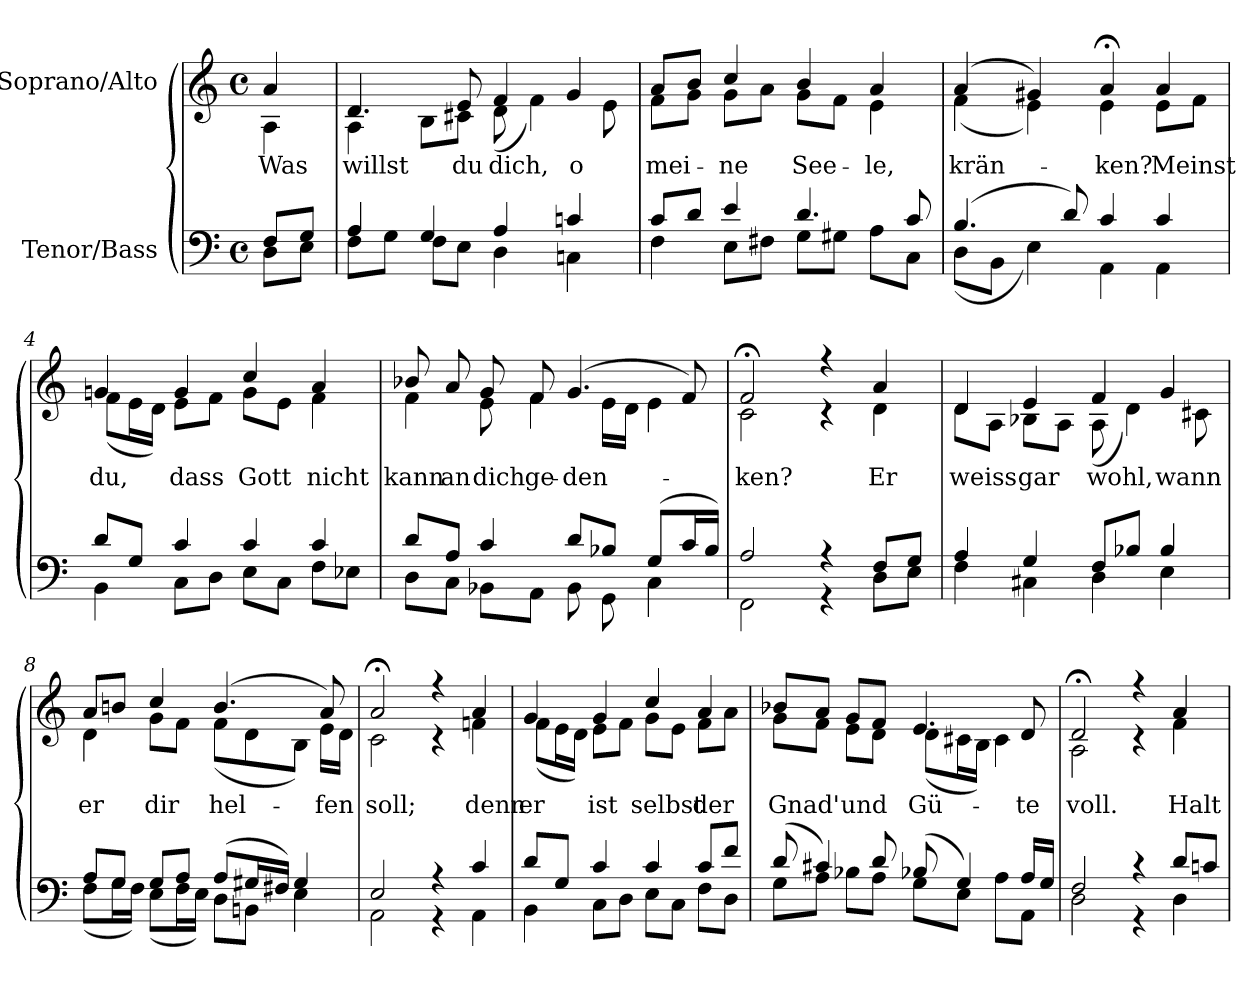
**kern	**kern	**text
*part2	*part1	*part1
*staff2	*staff1	*staff1
*I"Tenor/Bass	*I"Soprano/Alto	*
*clefF4	*clefG2	*
*k[]	*k[]	*
*M4/4	*M4/4	*
*met(c)	*met(c)	*
=	=	=
*^	*	*
!	!	!	!LO:LY:b
*	*	*^	*
8F/L	8D\L	4a/	4A\	Was
8G/J	8E\J	.	.	.
=1	=1	=1	=1	=1
!	!	!	!	!LO:LY:b
4A/	8F\L	4.d/	4A\	willst
.	8G\J	.	.	.
4G/	8F\L	.	8B\L	.
!	!	!	!	!LO:LY:b
.	8E\J	8e/	8c#X\J	du
!	!	!	!	!LO:LY:b
4A/	4D\	4f/	(8d\	dich,
.	.	.	4f\)	.
!	!	!	!	!LO:LY:b
4cn/	4Cn\	4g/	.	o
.	.	.	8e\	.
=2	=2	=2	=2	=2
!	!	!	!	!LO:LY:b
8c/L	4F\	8a/L	8f\L	mei-
8d/J	.	8b/J	8g\J	.
!	!	!	!	!LO:LY:b
4e/	8E\L	4cc/	8g\L	-ne
.	8F#X\J	.	8a\J	.
!	!	!	!	!LO:LY:b
4.d/	8G\L	4b/	8g\L	See-
.	8G#X\J	.	8f\J	.
!	!	!	!	!LO:LY:b
.	8A\L	4a/	4e\	-le,
8c/	8C\J	.	.	.
=3	=3	=3	=3	=3
!	!	!	!	!LO:LY:b
(4.B/	(8D\L	(4a/	(4f\	krän-
.	8BB\J	.	.	.
.	4E\)	4g#X/)	4e\)	.
8d/)	.	.	.	.
!	!	!	!	!LO:LY:b
4c/	4AA\	4a;</	4e\	-ken?
!	!	!	!	!LO:LY:b
4c/	4AA\	4a/	8e\L	Meinst
.	.	.	8f\J	.
=4	=4	=4	=4	=4
!	!	!	!	!LO:LY:b
8d/L	4BB\	4gn/	(8f\L	du,
8G/J	.	.	16e\L	.
.	.	.	16d\JJ)	.
!	!	!	!	!LO:LY:b
4c/	8C\L	4g/	8e\L	dass
.	8D\J	.	8f\J	.
!	!	!	!	!LO:LY:b
4c/	8E\L	4cc/	8g\L	Gott
.	8C\J	.	8e\J	.
!	!	!	!	!LO:LY:b
4c/	8F\L	4a/	4f\	nicht
.	8E-X\J	.	.	.
!!LO:LB:g=z	!!
=5	=5	=5	=5	=5
!	!	!	!	!LO:LY:b
8d/L	8D\L	8b-X/	4f\	kann
!	!	!	!	!LO:LY:b
8A/J	8C\J	8a/	.	an
!	!	!	!	!LO:LY:b
4c/	8BB-X\L	8g/	8e\	dich
!	!	!	!	!LO:LY:b
.	8AA\J	8f/	4f\	ge-
!	!	!	!	!LO:LY:b
8d/L	8BB-\	(4.g/	.	-den-
8B-X/J	8GG\	.	16e\LL	.
.	.	.	16d\JJ	.
(8G/L	4C\	.	4e\	.
16c/L	.	8f/)	.	.
16B-/JJ)	.	.	.	.
=6	=6	=6	=6	=6
!	!	!	!	!LO:LY:b
2A/	2FF\	2f;</	2c\	-ken?
4r	4r	4r	4r	.
!	!	!	!	!LO:LY:b
8F/L	8D\L	4a/	4d\	Er
8G/J	8E\J	.	.	.
=7	=7	=7	=7	=7
!	!	!	!	!LO:LY:b
4A/	4F\	4d/	8d\L	weiss
.	.	.	8A\J	.
!	!	!	!	!LO:LY:b
4G/	4C#X\	4e/	8B-X\L	gar
.	.	.	8A\J	.
!	!	!	!	!LO:LY:b
8F/L	4D\	4f/	(8A\	wohl,
8B-X/J	.	.	4d\)	.
!	!	!	!	!LO:LY:b
4B-/	4E\	4g/	.	wann
.	.	.	8c#X\	.
=8	=8	=8	=8	=8
!	!	!	!	!LO:LY:b
8A/L	(8F\L	8a/L	4d\	er
8G/J	16G\L	8bn/J	.	.
.	16F\JJ)	.	.	.
!	!	!	!	!LO:LY:b
8G/L	(8E\L	4cc/	8g\L	dir
8A/J	16F\L	.	8f\J	.
.	16E\JJ)	.	.	.
!	!	!	!	!LO:LY:b
(8A/L	8D\L	(4.b/	(8f\L	hel-
16G#X/L	8BBn\J	.	8d\	.
16F#X/JJ)	.	.	.	.
4G#/	4E\	.	8B\J)	.
!	!	!	!	!LO:LY:b
.	.	8a/)	16e\LL	-fen
.	.	.	16d\JJ	.
!!LO:LB:g=z	!!
=9	=9	=9	=9	=9
!	!	!	!	!LO:LY:b
2E/	2AA\	2a;</	2c\	soll;
4r	4r	4r	4r	.
!	!	!	!	!LO:LY:b
4c/	4AA\	4a/	4fn\	denn
=10	=10	=10	=10	=10
!	!	!	!	!LO:LY:b
8d/L	4BB\	4g/	(8f\L	er
8G/J	.	.	16e\L	.
.	.	.	16d\JJ)	.
!	!	!	!	!LO:LY:b
4c/	8C\L	4g/	8e\L	ist
.	8D\J	.	8f\J	.
!	!	!	!	!LO:LY:b
4c/	8E\L	4cc/	8g\L	selbst
.	8C\J	.	8e\J	.
!	!	!	!	!LO:LY:b
8c/L	8F\L	4a/	8f\L	der
8f/J	8D\J	.	8a\J	.
=11	=11	=11	=11	=11
!	!	!	!	!LO:LY:b
(8d/	8G\L	8b-X/L	8g\L	Gnad'
4c#X/)	8A\J	8a/J	8f\J	.
!	!	!	!	!LO:LY:b
.	8B-X\L	8g/L	8e\L	und
8d/	8A\J	8f/J	8d\J	.
!	!	!	!	!LO:LY:b
(8B-X/	8G\L	4.e/	(8d\L	Gü-
4G/)	8E\J	.	16c#X\L	.
.	.	.	16B\JJ)	.
.	8A\L	.	4c#\	.
!	!	!	!	!LO:LY:b
16A/LL	8AA\J	8d/	.	-te
16G/JJ	.	.	.	.
=12	=12	=12	=12	=12
!	!	!	!	!LO:LY:b
2F/	2D\	2d;</	2A\	voll.
4r	4r	4r	4r	.
!	!	!	!	!LO:LY:b
8d/L	4D\	4a/	4f\	Halt
8cn/J	.	.	.	.
*v	*v	*	*	*
*	*v	*v	*
=	=	=
*-	*-	*-
